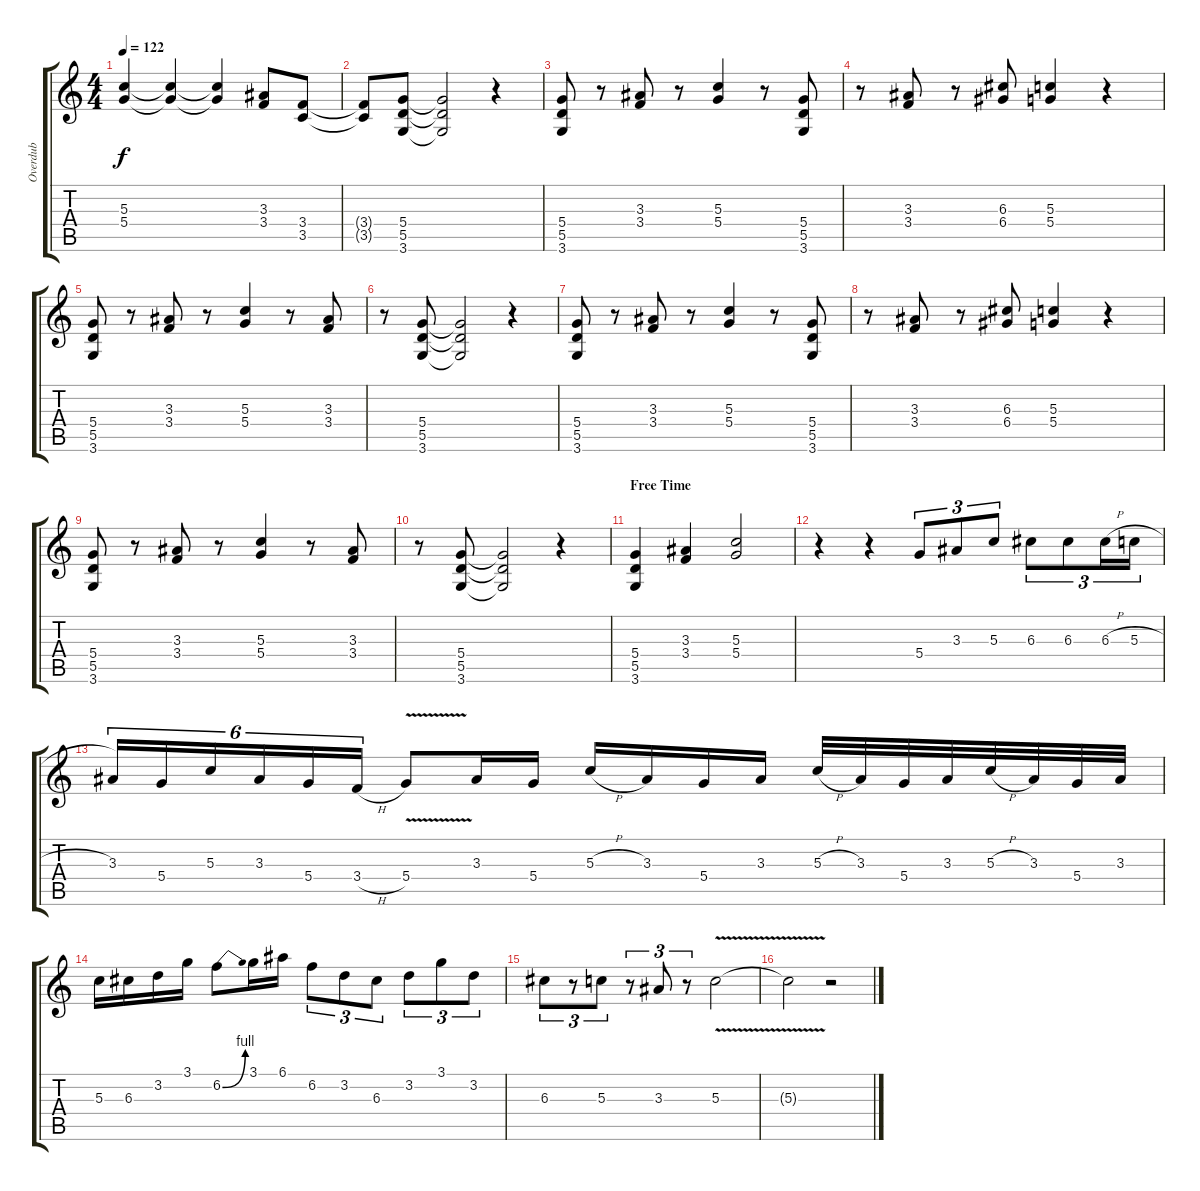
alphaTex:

\track ("Overdub" "Overdub") {instrument fretlessbass}
\staff {score tabs}
\tuning (E4 B3 G3 D3 A2 E2) {hide}
\ts (4 4)
\tempo 122
\clef g2
\ks c
(5.3 5.4).4{dy f} (5.3{t} 5.4{t}).4 (5.3{t} 5.4{t}).4 (3.3 3.4).8 (3.4 3.5).8 |
(3.4{t} 3.5{t}).8 (5.4 5.5 3.6).8 (5.4{t} 5.5{t} 3.6{t}).2 r.4 |
(5.4 5.5 3.6).8 r.8 (3.3 3.4).8 r.8 (5.3 5.4).4 r.8 (5.4 5.5 3.6).8 |
r.8 (3.3 3.4).8 r.8 (6.3 6.4).8 (5.3 5.4).4 r.4 |
(5.4 5.5 3.6).8 r.8 (3.3 3.4).8 r.8 (5.3 5.4).4 r.8 (3.3 3.4).8 |
r.8 (5.4 5.5 3.6).8 (5.4{t} 5.5{t} 3.6{t}).2 r.4 |
(5.4 5.5 3.6).8{volume 10} r.8 (3.3 3.4).8 r.8 (5.3 5.4).4 r.8 (5.4 5.5 3.6).8 |
r.8 (3.3 3.4).8 r.8 (6.3 6.4).8 (5.3 5.4).4 r.4 |
(5.4 5.5 3.6).8 r.8 (3.3 3.4).8 r.8 (5.3 5.4).4 r.8 (3.3 3.4).8 |
r.8 (5.4 5.5 3.6).8 (5.4{t} 5.5{t} 3.6{t}).2 r.4 |
\section ("" "Free Time")
(5.4 5.5 3.6).4 (3.3 3.4).4 (5.3 5.4).2 |
r.4 r.4 5.4.8{tu (3 2)} 3.3.8{tu (3 2)} 5.3.8{tu (3 2)} 6.3.8{tu (3 2)} 6.3.8{tu (3 2)} 6.3{h}.16{tu (3 2)} 5.3{h}.16{tu (3 2)} |
3.3.16{tu (6 4)} 5.4.16{tu (6 4)} 5.3.16{tu (6 4)} 3.3.16{tu (6 4)} 5.4.16{tu (6 4)} 3.4{h}.16{tu (6 4)} 5.4{v}.8 3.3.16 5.4.16 5.3{h}.16 3.3.16 5.4.16 3.3.16 5.3{h}.32 3.3.32 5.4.32 3.3.32 5.3{h}.32 3.3.32 5.4.32 3.3.32 |
5.3.16 6.3.16 3.2.16 3.1.16 6.2{be (bend 0 0 60 4)}.8 3.1.16 6.1.16 6.2.8{tu (3 2)} 3.2.8{tu (3 2)} 6.3.8{tu (3 2)} 3.2.8{tu (3 2)} 3.1.8{tu (3 2)} 3.2.8{tu (3 2)} |
6.3.8{tu (3 2)} r.8{tu (3 2)} 5.3.8{tu (3 2)} r.8{tu (3 2)} 3.3.8{tu (3 2)} r.8{tu (3 2)} 5.3{v}.2 |
5.3{t}.2 r.2
